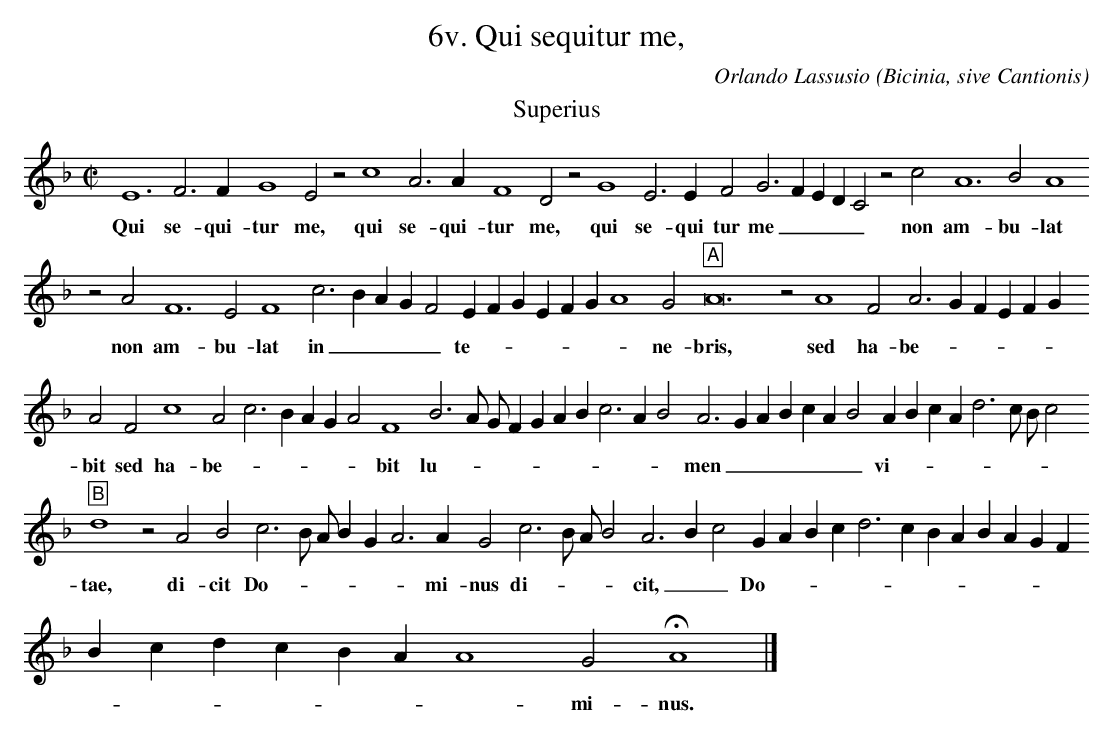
X:1
T:6v. Qui sequitur me,
C:Orlando Lassusio
O: Bicinia, sive Cantionis
M:C|
L:1/4
K:A phrygian
T: Superius
E6 F3 F G4 E2 z2 c4 A3 A F4 D2 z2 G4 E3 E F2 G3 F E D C2 z2 c2 A6 B2 A4
w:Qui se- qui- tur me, qui se- qui- tur me, qui se- qui tur me _ _ _ _ non am- bu- lat
z2 A2 F6 E2 F4 c3 B A G F2 E F G E F G A4 G2 "A"A12 z2 A4 F2 A3 G F E F G
w:non am- bu- lat in _ _ _ _ te- - - - - - - ne- bris,  sed ha- be- - - - - -
A2 F2 c4 A2 c3 B A G A2 F4 B3 A/ G/ F G A B c3 A B2 A3 G A B c A B2 A B c A d3 c/ B/ c2
w:bit sed ha- be- - - - - - bit lu- - - - - - - - - - men _ _ _ _ _ _ vi- - - - - - - -
"B"d4 z2 A2 B2 c3 B/ A/ B G A3 A G2 c3 B/ A/ B2 A3 B c2 G A B c d3 c B A B A G F
w:tae, di- cit Do- - - - - - mi- nus di- - - - cit, _ _ Do- - - - - - - - - - - -
B c d c B A A4 G2 HA4 |]
w:- - - - - - - mi- nus. *
